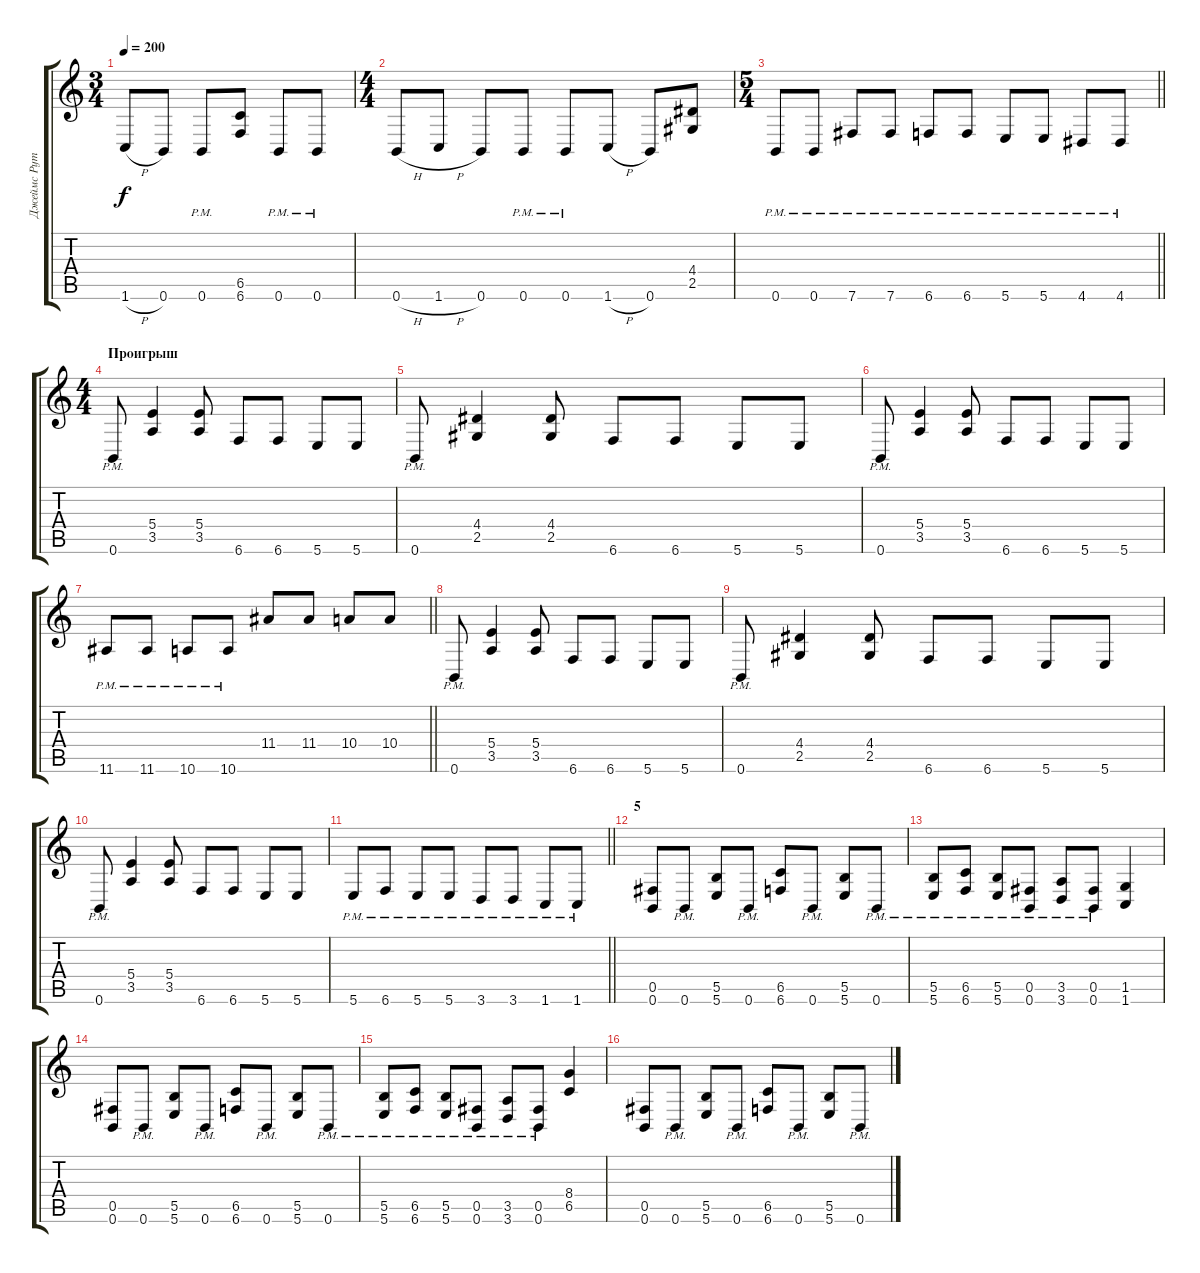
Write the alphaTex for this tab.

\track ("Джеймс Рут" "Джеймс Рут") {instrument distortionguitar}
\staff {score tabs}
\tuning (Db4 Ab3 E3 B2 Gb2 B1) {hide}
\ts (3 4)
\tempo 200
\clef g2
\ks c
1.6{h}.8{dy f} 0.6.8 0.6{pm}.8 (6.5 6.6).8 0.6{pm}.8 0.6{pm}.8 |
\ts (4 4)
0.6{h}.8 1.6{h}.8 0.6.8 0.6{pm}.8 0.6{pm}.8 1.6{h}.8 0.6.8 (4.4 2.5).8 |
\ts (5 4)
\barLineRight lightlight
0.6{pm}.8 0.6{pm}.8 7.6{pm}.8 7.6{pm}.8 6.6{pm}.8 6.6{pm}.8 5.6{pm}.8 5.6{pm}.8 4.6{pm}.8 4.6{pm}.8 |
\ts (4 4)
\section ("" "Проигрыш")
0.6{pm}.8 (5.4 3.5).4 (5.4 3.5).8 6.6.8 6.6.8 5.6.8 5.6.8 |
0.6{pm}.8 (4.4 2.5).4 (4.4 2.5).8 6.6.8 6.6.8 5.6.8 5.6.8 |
0.6{pm}.8 (5.4 3.5).4 (5.4 3.5).8 6.6.8 6.6.8 5.6.8 5.6.8 |
\barLineRight lightlight
11.6{pm}.8 11.6{pm}.8 10.6{pm}.8 10.6{pm}.8 11.4.8 11.4.8 10.4.8 10.4.8 |
0.6{pm}.8 (5.4 3.5).4 (5.4 3.5).8 6.6.8 6.6.8 5.6.8 5.6.8 |
0.6{pm}.8 (4.4 2.5).4 (4.4 2.5).8 6.6.8 6.6.8 5.6.8 5.6.8 |
0.6{pm}.8 (5.4 3.5).4 (5.4 3.5).8 6.6.8 6.6.8 5.6.8 5.6.8 |
\barLineRight lightlight
5.6{pm}.8 6.6{pm}.8 5.6{pm}.8 5.6{pm}.8 3.6{pm}.8 3.6{pm}.8 1.6{pm}.8 1.6{pm}.8 |
\section ("" "5")
(0.5 0.6).8 0.6{pm}.8 (5.5 5.6).8 0.6{pm}.8 (6.5 6.6).8 0.6{pm}.8 (5.5 5.6).8 0.6{pm}.8 |
(5.5{pm} 5.6{pm}).8 (6.5{pm} 6.6{pm}).8 (5.5{pm} 5.6{pm}).8 (0.5{pm} 0.6{pm}).8 (3.5{pm} 3.6{pm}).8 (0.5{pm} 0.6{pm}).8 (1.5 1.6).4 |
(0.5 0.6).8 0.6{pm}.8 (5.5 5.6).8 0.6{pm}.8 (6.5 6.6).8 0.6{pm}.8 (5.5 5.6).8 0.6{pm}.8 |
(5.5{pm} 5.6{pm}).8 (6.5{pm} 6.6{pm}).8 (5.5{pm} 5.6{pm}).8 (0.5{pm} 0.6{pm}).8 (3.5{pm} 3.6{pm}).8 (0.5{pm} 0.6{pm}).8 (8.4 6.5).4 |
(0.5 0.6).8 0.6{pm}.8 (5.5 5.6).8 0.6{pm}.8 (6.5 6.6).8 0.6{pm}.8 (5.5 5.6).8 0.6{pm}.8
